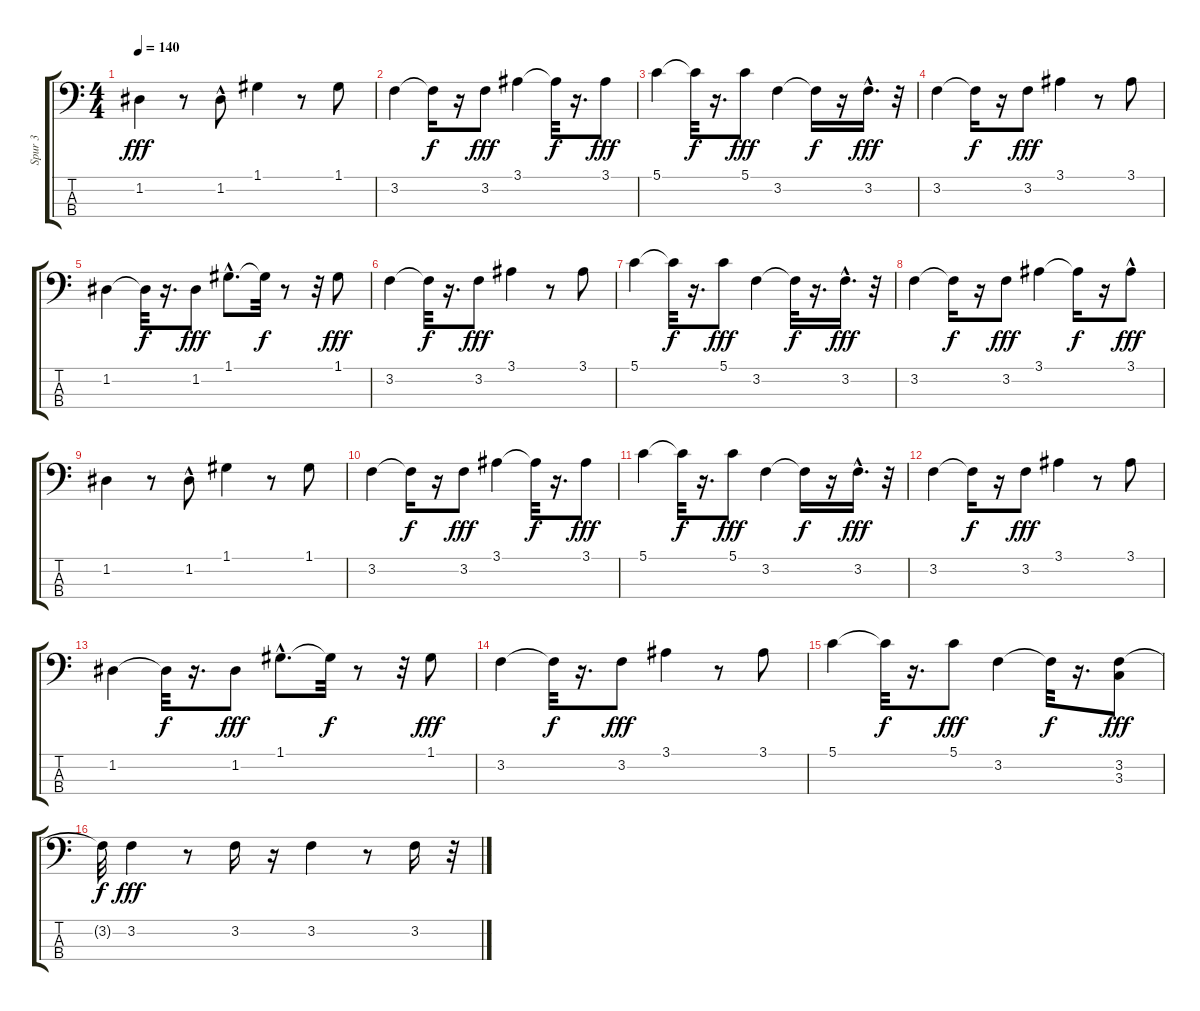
\track ("Spur 3" "Spur 3") {instrument fretlessbass}
\staff {score tabs}
\tuning (G2 D2 A1 E1) {hide}
\ts (4 4)
\tempo 140
\clef f4
\ks c
1.2.4{dy fff} r.8 1.2{hac}.8 1.1.4 r.8 1.1.8 |
3.2.4 3.2{t}.16{dy f} r.16 3.2.8{dy fff} 3.1.4 3.1{t}.32{dy f} r.16{d} 3.1.8{dy fff} |
5.1.4 5.1{t}.32{dy f} r.16{d} 5.1.8{dy fff} 3.2.4 3.2{t}.16{dy f} r.16 3.2{hac}.16{d dy fff} r.32 |
3.2.4 3.2{t}.16{dy f} r.16 3.2.8{dy fff} 3.1.4 r.8 3.1.8 |
1.2.4 1.2{t}.32{dy f} r.16{d} 1.2.8{dy fff} 1.1{hac}.8{d} 1.1{t}.32{dy f} r.8 r.32 1.1.8{dy fff} |
3.2.4 3.2{t}.32{dy f} r.16{d} 3.2.8{dy fff} 3.1.4 r.8 3.1.8 |
5.1.4 5.1{t}.32{dy f} r.16{d} 5.1.8{dy fff} 3.2.4 3.2{t}.32{dy f} r.16{d} 3.2{hac}.16{d dy fff} r.32 |
3.2.4 3.2{t}.16{dy f} r.16 3.2.8{dy fff} 3.1.4 3.1{t}.16{dy f} r.16 3.1{hac}.8{dy fff} |
1.2.4 r.8 1.2{hac}.8 1.1.4 r.8 1.1.8 |
3.2.4 3.2{t}.16{dy f} r.16 3.2.8{dy fff} 3.1.4 3.1{t}.32{dy f} r.16{d} 3.1.8{dy fff} |
5.1.4 5.1{t}.32{dy f} r.16{d} 5.1.8{dy fff} 3.2.4 3.2{t}.16{dy f} r.16 3.2{hac}.16{d dy fff} r.32 |
3.2.4 3.2{t}.16{dy f} r.16 3.2.8{dy fff} 3.1.4 r.8 3.1.8 |
1.2.4 1.2{t}.32{dy f} r.16{d} 1.2.8{dy fff} 1.1{hac}.8{d} 1.1{t}.32{dy f} r.8 r.32 1.1.8{dy fff} |
3.2.4 3.2{t}.32{dy f} r.16{d} 3.2.8{dy fff} 3.1.4 r.8 3.1.8 |
5.1.4 5.1{t}.32{dy f} r.16{d} 5.1.8{dy fff} 3.2.4 3.2{t}.32{dy f} r.16{d} (3.2 3.3).8{dy fff} |
3.2{t}.32{dy f} 3.2.4{dy fff} r.8 3.2.16 r.16 3.2.4 r.8 3.2.16 r.32
